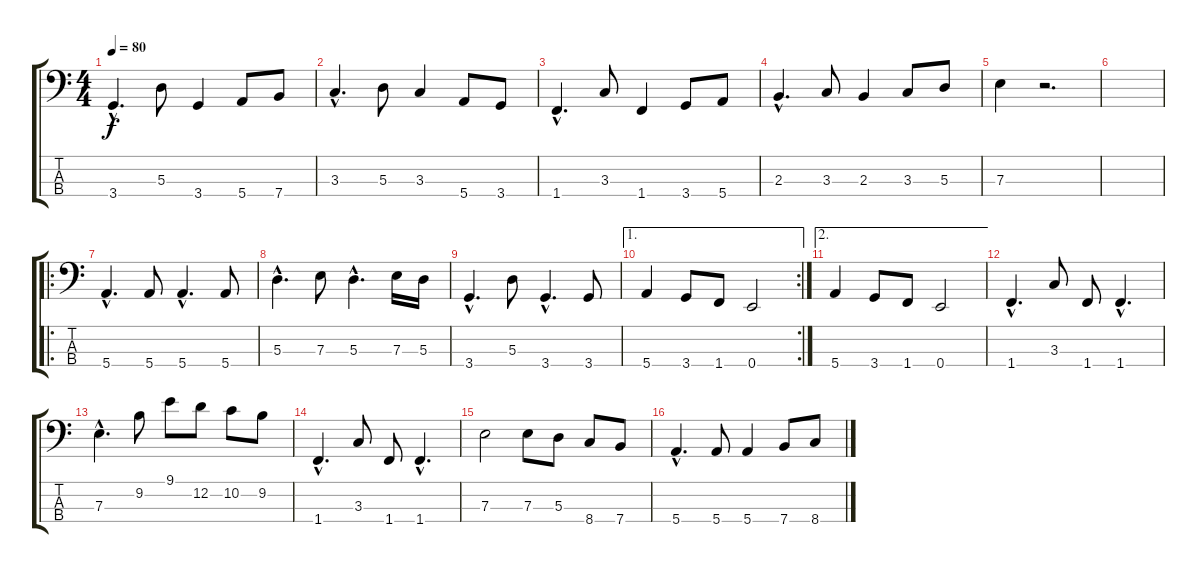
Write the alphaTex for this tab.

\track "" {instrument synthbass2}
\staff {score tabs}
\tuning (G2 D2 A1 E1) {hide}
\ts (4 4)
\tempo 80
\clef f4
\ks c
3.4{hac}.4{d dy f} 5.3.8 3.4.4 5.4.8 7.4.8 |
3.3{hac}.4{d} 5.3.8 3.3.4 5.4.8 3.4.8 |
1.4{hac}.4{d} 3.3.8 1.4.4 3.4.8 5.4.8 |
2.3{hac}.4{d} 3.3.8 2.3.4 3.3.8 5.3.8 |
7.3.4 r.2{d} |
|
\ro
5.4{hac}.4{d} 5.4.8 5.4{hac}.4{d} 5.4.8 |
5.3{hac}.4{d} 7.3.8 5.3{hac}.4{d} 7.3.16 5.3.16 |
3.4{hac}.4{d} 5.3.8 3.4{hac}.4{d} 3.4.8 |
\ae 1
\rc 2
5.4.4 3.4.8 1.4.8 0.4.2 |
\ae 2
5.4.4 3.4.8 1.4.8 0.4.2 |
1.4{hac}.4{d} 3.3.8 1.4.8 1.4{hac}.4{d} |
7.3{hac}.4{d} 9.2.8 9.1.8 12.2.8 10.2.8 9.2.8 |
1.4{hac}.4{d} 3.3.8 1.4.8 1.4{hac}.4{d} |
7.3.2 7.3.8 5.3.8 8.4.8 7.4.8 |
5.4{hac}.4{d} 5.4.8 5.4.4 7.4.8 8.4.8
